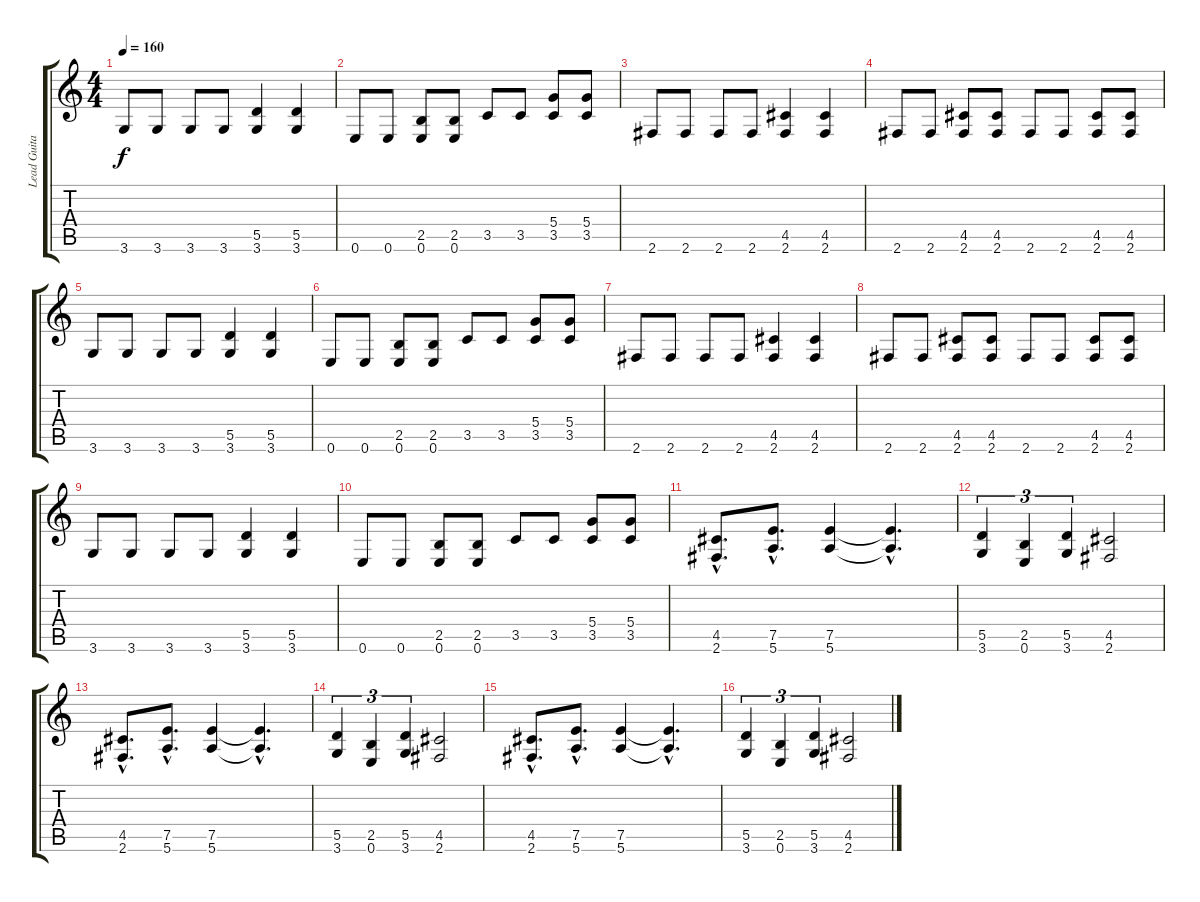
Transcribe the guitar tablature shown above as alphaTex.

\track ("Lead Guitar" "Lead Guita") {instrument distortionguitar}
\staff {score tabs}
\tuning (E4 B3 G3 D3 A2 E2) {hide}
\ts (4 4)
\tempo 160
\clef g2
\ks c
3.6.8{dy f} 3.6.8 3.6.8 3.6.8 (5.5 3.6).4 (5.5 3.6).4 |
0.6.8 0.6.8 (2.5 0.6).8 (2.5 0.6).8 3.5.8 3.5.8 (5.4 3.5).8 (5.4 3.5).8 |
2.6.8 2.6.8 2.6.8 2.6.8 (4.5 2.6).4 (4.5 2.6).4 |
2.6.8 2.6.8 (4.5 2.6).8 (4.5 2.6).8 2.6.8 2.6.8 (4.5 2.6).8 (4.5 2.6).8 |
3.6.8 3.6.8 3.6.8 3.6.8 (5.5 3.6).4 (5.5 3.6).4 |
0.6.8 0.6.8 (2.5 0.6).8 (2.5 0.6).8 3.5.8 3.5.8 (5.4 3.5).8 (5.4 3.5).8 |
2.6.8 2.6.8 2.6.8 2.6.8 (4.5 2.6).4 (4.5 2.6).4 |
2.6.8 2.6.8 (4.5 2.6).8 (4.5 2.6).8 2.6.8 2.6.8 (4.5 2.6).8 (4.5 2.6).8 |
3.6.8 3.6.8 3.6.8 3.6.8 (5.5 3.6).4 (5.5 3.6).4 |
0.6.8 0.6.8 (2.5 0.6).8 (2.5 0.6).8 3.5.8 3.5.8 (5.4 3.5).8 (5.4 3.5).8 |
(4.5{hac} 2.6{hac}).8{d} (7.5{hac} 5.6{hac}).8{d} (7.5 5.6).4 (7.5{hac t} 5.6{hac t}).4{d} |
(5.5 3.6).4{tu (3 2)} (2.5 0.6).4{tu (3 2)} (5.5 3.6).4{tu (3 2)} (4.5 2.6).2 |
(4.5{hac} 2.6{hac}).8{d} (7.5{hac} 5.6{hac}).8{d} (7.5 5.6).4 (7.5{hac t} 5.6{hac t}).4{d} |
(5.5 3.6).4{tu (3 2)} (2.5 0.6).4{tu (3 2)} (5.5 3.6).4{tu (3 2)} (4.5 2.6).2 |
(4.5{hac} 2.6{hac}).8{d} (7.5{hac} 5.6{hac}).8{d} (7.5 5.6).4 (7.5{hac t} 5.6{hac t}).4{d} |
(5.5 3.6).4{tu (3 2)} (2.5 0.6).4{tu (3 2)} (5.5 3.6).4{tu (3 2)} (4.5 2.6).2
